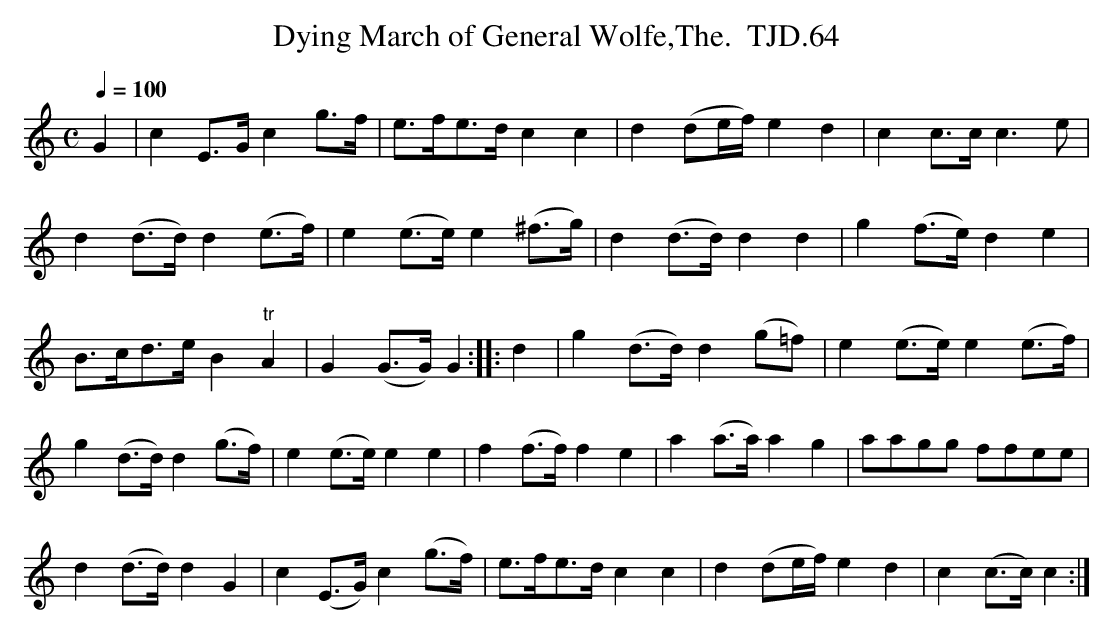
X:1
T:Dying March of General Wolfe,The.  TJD.64
L:1/8
M:C
Q:1/4=100
K:C
G2|c2E>G c2g>f|e>fe>dc2c2|d2(de/f/)e2d2|c2c>cc2>e2|!
d2(d>d)d2(e>f)|e2(e>e)e2(^f>g)|d2(d>d)d2d2|g2(f>e)d2e2|!
B>cd>eB2"tr"A2|G2(G>G)G2::d2|g2(d>d)d2(g=f)|e2(e>e)e2(e>f)|!
g2(d>d)d2(g>f)|e2(e>e)e2e2|f2(f>f)f2e2|a2(a>a)a2g2|aagg ffee|!
d2(d>d)d2G2|c2(E>G)c2(g>f)|e>fe>dc2c2|d2(de/f/)e2d2|c2(c>c)c2:|]
